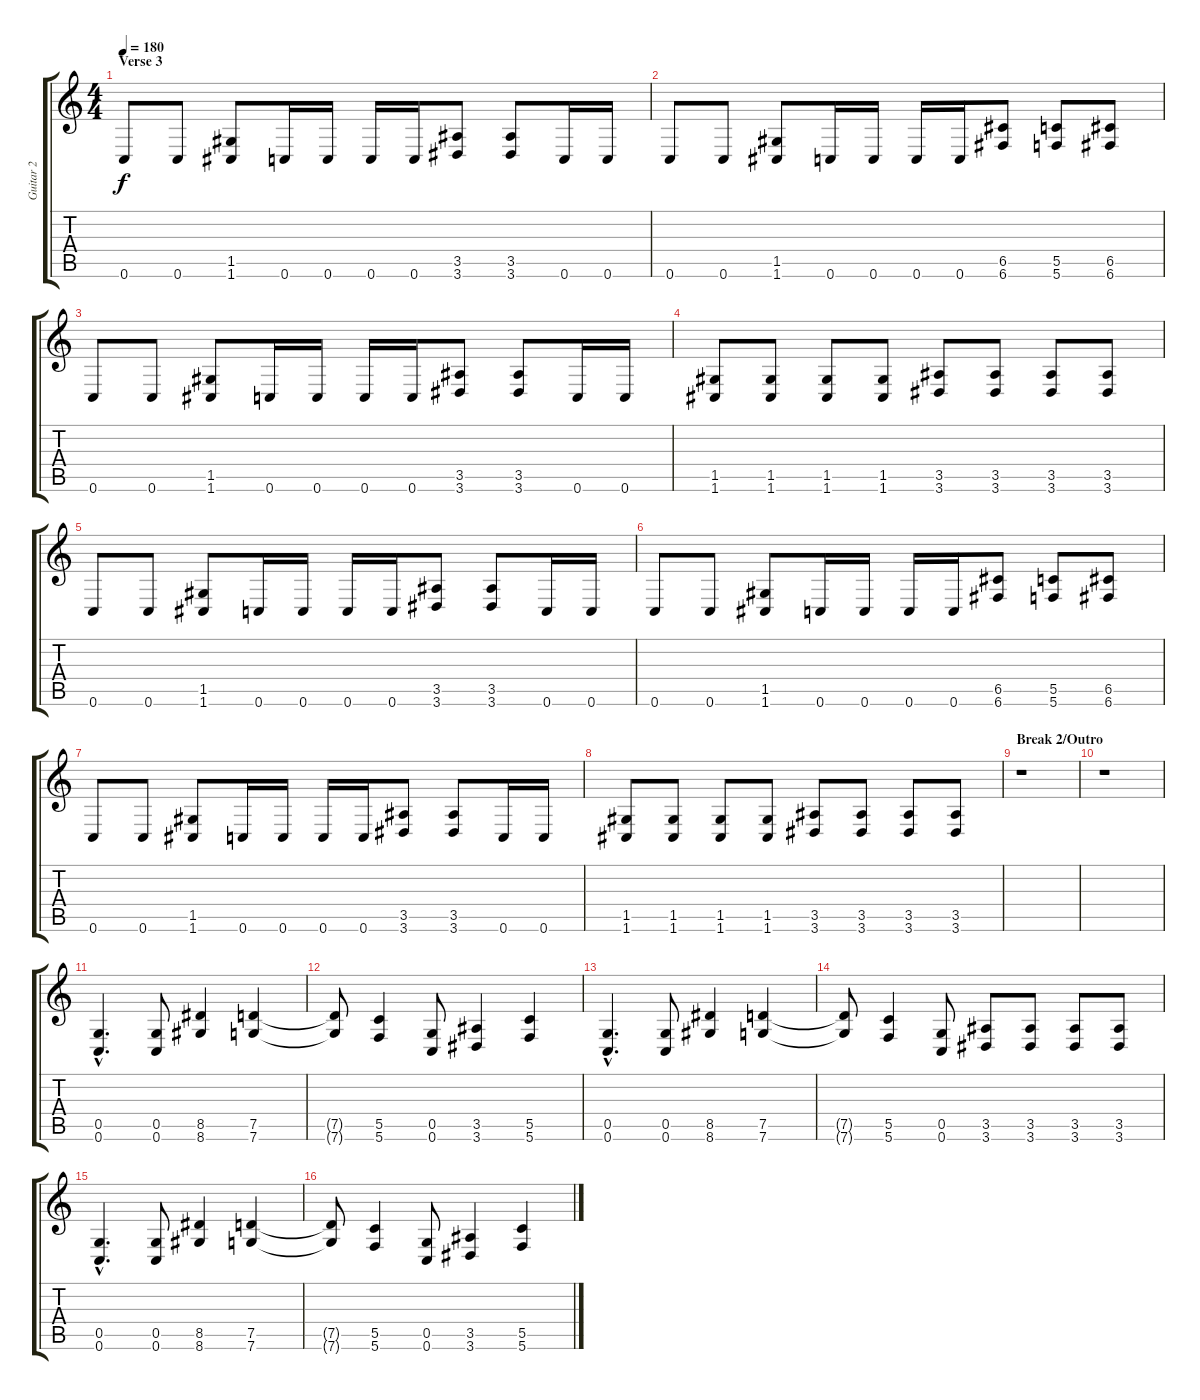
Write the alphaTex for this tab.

\track ("Guitar 2" "Guitar 2") {instrument distortionguitar}
\staff {score tabs}
\tuning (D4 A3 F3 C3 G2 C2) {hide}
\ts (4 4)
\section ("" "Verse 3")
\tempo 180
\clef g2
\ks c
0.6.8{dy f} 0.6.8 (1.5 1.6).8 0.6.16 0.6.16 0.6.16 0.6.16 (3.5 3.6).8 (3.5 3.6).8 0.6.16 0.6.16 |
0.6.8 0.6.8 (1.5 1.6).8 0.6.16 0.6.16 0.6.16 0.6.16 (6.5 6.6).8 (5.5 5.6).8 (6.5 6.6).8 |
0.6.8 0.6.8 (1.5 1.6).8 0.6.16 0.6.16 0.6.16 0.6.16 (3.5 3.6).8 (3.5 3.6).8 0.6.16 0.6.16 |
(1.5 1.6).8 (1.5 1.6).8 (1.5 1.6).8 (1.5 1.6).8 (3.5 3.6).8 (3.5 3.6).8 (3.5 3.6).8 (3.5 3.6).8 |
0.6.8 0.6.8 (1.5 1.6).8 0.6.16 0.6.16 0.6.16 0.6.16 (3.5 3.6).8 (3.5 3.6).8 0.6.16 0.6.16 |
0.6.8 0.6.8 (1.5 1.6).8 0.6.16 0.6.16 0.6.16 0.6.16 (6.5 6.6).8 (5.5 5.6).8 (6.5 6.6).8 |
0.6.8 0.6.8 (1.5 1.6).8 0.6.16 0.6.16 0.6.16 0.6.16 (3.5 3.6).8 (3.5 3.6).8 0.6.16 0.6.16 |
(1.5 1.6).8 (1.5 1.6).8 (1.5 1.6).8 (1.5 1.6).8 (3.5 3.6).8 (3.5 3.6).8 (3.5 3.6).8 (3.5 3.6).8 |
\section ("" "Break 2/Outro")
r.1 |
r.1 |
(0.5{hac} 0.6{hac}).4{d} (0.5 0.6).8 (8.5 8.6).4 (7.5 7.6).4 |
(7.5{t} 7.6{t}).8 (5.5 5.6).4 (0.5 0.6).8 (3.5 3.6).4 (5.5 5.6).4 |
(0.5{hac} 0.6{hac}).4{d} (0.5 0.6).8 (8.5 8.6).4 (7.5 7.6).4 |
(7.5{t} 7.6{t}).8 (5.5 5.6).4 (0.5 0.6).8 (3.5 3.6).8 (3.5 3.6).8 (3.5 3.6).8 (3.5 3.6).8 |
(0.5{hac} 0.6{hac}).4{d} (0.5 0.6).8 (8.5 8.6).4 (7.5 7.6).4 |
(7.5{t} 7.6{t}).8 (5.5 5.6).4 (0.5 0.6).8 (3.5 3.6).4 (5.5 5.6).4
